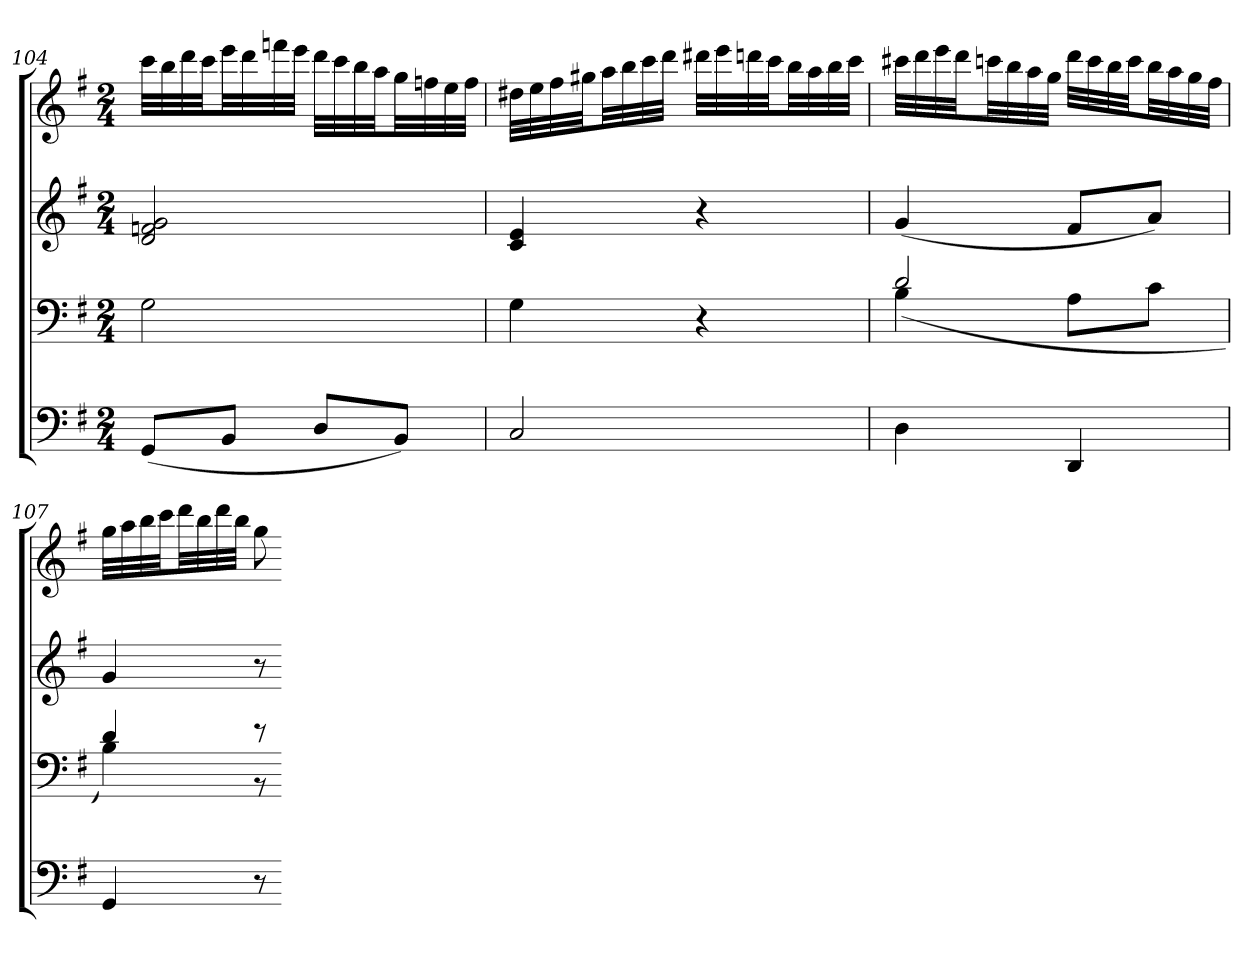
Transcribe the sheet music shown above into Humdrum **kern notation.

**kern	**kern	**kern	**kern
*part4	*part3	*part2	*part1
*staff4	*staff3	*staff2	*staff1
*clefF4	*clefF4	*clefG2	*clefG2
*k[f#]	*k[f#]	*k[f#]	*k[f#]
*G:	*G:	*G:	*G:
*M2/4	*M2/4	*M2/4	*M2/4
=104	=104	=104	=104
(8GGL	2G	2d 2fn 2g	32cccLLL
.	.	.	32bb
.	.	.	32ddd
.	.	.	32cccJJ
8BBJ	.	.	32eeeLL
.	.	.	32ddd
.	.	.	32fffn
.	.	.	32eeeJJJ
8DL	.	.	32dddLLL
.	.	.	32ccc
.	.	.	32bb
.	.	.	32aaJJ
8BBJ)	.	.	32ggLL
.	.	.	32ffn
.	.	.	32ee
.	.	.	32ffJJJ
=105	=105	=105	=105
2C	4G	4c 4e	32dd#XLLL
.	.	.	32ee
.	.	.	32ff#
.	.	.	32gg#XJJ
.	.	.	32aaLL
.	.	.	32bb
.	.	.	32ccc
.	.	.	32dddJJJ
.	4r	4r	32ddd#XLLL
.	.	.	32eee
.	.	.	32dddn
.	.	.	32cccJJ
.	.	.	32bbLL
.	.	.	32aa
.	.	.	32bb
.	.	.	32cccJJJ
=106	=106	=106	=106
*	*^	*	*
4D	2d	(4B	(4g	32ccc#XLLL
.	.	.	.	32ddd
.	.	.	.	32eee
.	.	.	.	32dddJJ
.	.	.	.	32cccnLL
.	.	.	.	32bb
.	.	.	.	32aa
.	.	.	.	32ggJJJ
4DD	.	8AL	8f#L	32dddLLL
.	.	.	.	32ccc
.	.	.	.	32bb
.	.	.	.	32cccJJ
.	.	8cJ	8aJ)	32bbLL
.	.	.	.	32aa
.	.	.	.	32gg
.	.	.	.	32ff#JJJ
=107	=107	=107	=107	=107
4GG	4d	4B)	4g	32ggLLL
.	.	.	.	32aa
.	.	.	.	32bb
.	.	.	.	32cccJJ
.	.	.	.	32dddLL
.	.	.	.	32bb
.	.	.	.	32ddd
.	.	.	.	32bbJJJ
8r	8r	8r	8r	8gg
*	*v	*v	*	*
=-	=-	=-	=-
*-	*-	*-	*-
